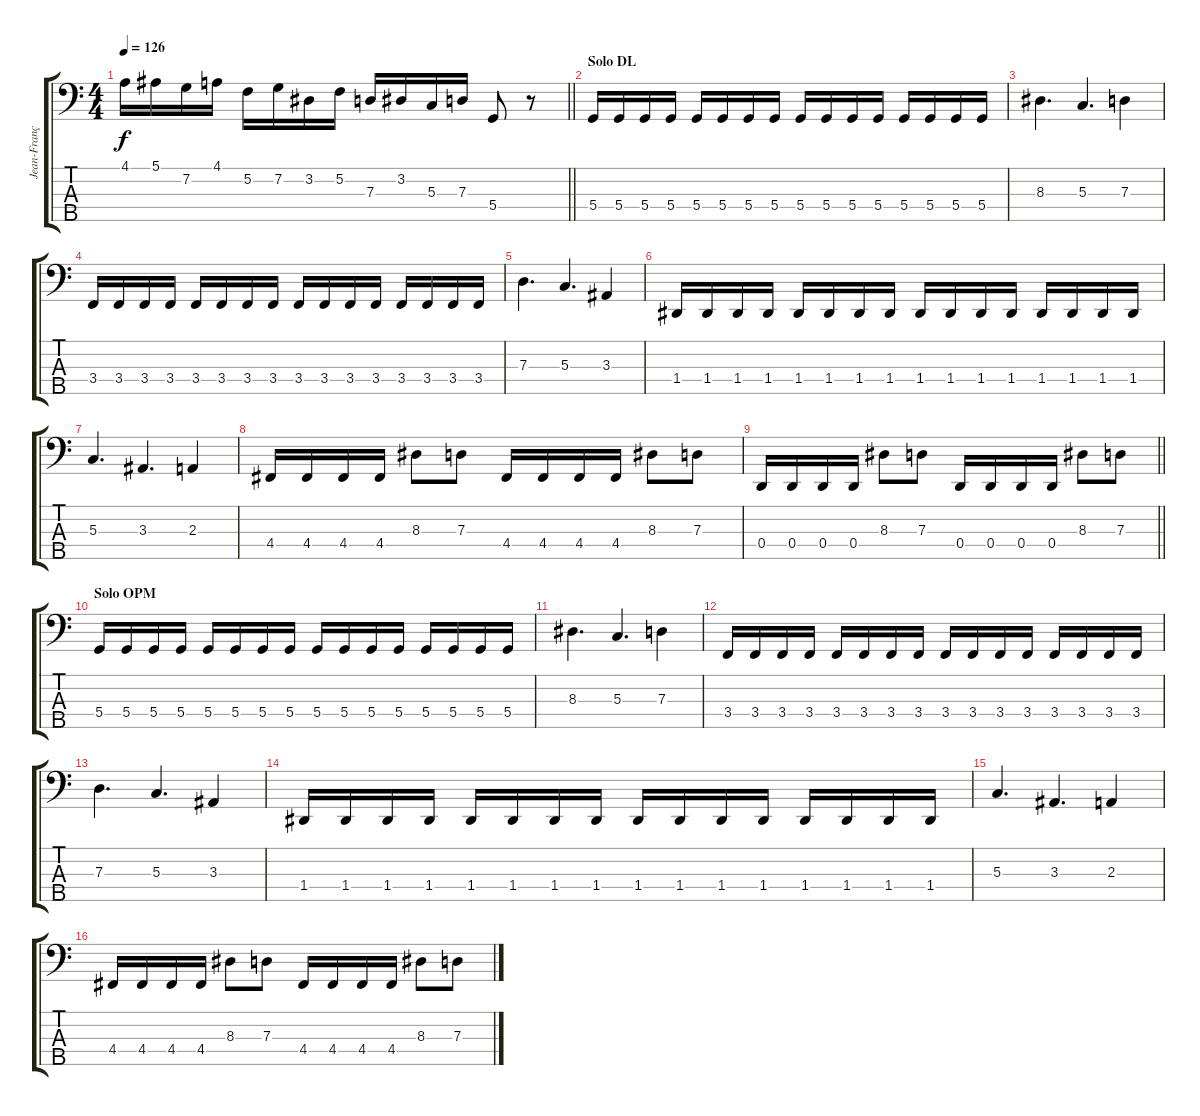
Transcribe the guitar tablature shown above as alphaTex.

\track ("Jean-François Boudreault" "Jean-Franç") {instrument electricbasspick}
\staff {score tabs}
\tuning (F2 C2 G1 D1 B0) {hide}
\ts (4 4)
\tempo 126
\clef f4
\barLineRight lightlight
\ks c
4.1.16{dy f} 5.1.16 7.2.16 4.1.16 5.2.16 7.2.16 3.2.16 5.2.16 7.3.16 3.2.16 5.3.16 7.3.16 5.4.8 r.8 |
\section ("" "Solo DL")
5.4.16 5.4.16 5.4.16 5.4.16 5.4.16 5.4.16 5.4.16 5.4.16 5.4.16 5.4.16 5.4.16 5.4.16 5.4.16 5.4.16 5.4.16 5.4.16 |
8.3.4{d} 5.3.4{d} 7.3.4 |
3.4.16 3.4.16 3.4.16 3.4.16 3.4.16 3.4.16 3.4.16 3.4.16 3.4.16 3.4.16 3.4.16 3.4.16 3.4.16 3.4.16 3.4.16 3.4.16 |
7.3.4{d} 5.3.4{d} 3.3.4 |
1.4.16 1.4.16 1.4.16 1.4.16 1.4.16 1.4.16 1.4.16 1.4.16 1.4.16 1.4.16 1.4.16 1.4.16 1.4.16 1.4.16 1.4.16 1.4.16 |
5.3.4{d} 3.3.4{d} 2.3.4 |
4.4.16 4.4.16 4.4.16 4.4.16 8.3.8 7.3.8 4.4.16 4.4.16 4.4.16 4.4.16 8.3.8 7.3.8 |
\barLineRight lightlight
0.4.16 0.4.16 0.4.16 0.4.16 8.3.8 7.3.8 0.4.16 0.4.16 0.4.16 0.4.16 8.3.8 7.3.8 |
\section ("" "Solo OPM")
5.4.16 5.4.16 5.4.16 5.4.16 5.4.16 5.4.16 5.4.16 5.4.16 5.4.16 5.4.16 5.4.16 5.4.16 5.4.16 5.4.16 5.4.16 5.4.16 |
8.3.4{d} 5.3.4{d} 7.3.4 |
3.4.16 3.4.16 3.4.16 3.4.16 3.4.16 3.4.16 3.4.16 3.4.16 3.4.16 3.4.16 3.4.16 3.4.16 3.4.16 3.4.16 3.4.16 3.4.16 |
7.3.4{d} 5.3.4{d} 3.3.4 |
1.4.16 1.4.16 1.4.16 1.4.16 1.4.16 1.4.16 1.4.16 1.4.16 1.4.16 1.4.16 1.4.16 1.4.16 1.4.16 1.4.16 1.4.16 1.4.16 |
5.3.4{d} 3.3.4{d} 2.3.4 |
4.4.16 4.4.16 4.4.16 4.4.16 8.3.8 7.3.8 4.4.16 4.4.16 4.4.16 4.4.16 8.3.8 7.3.8
